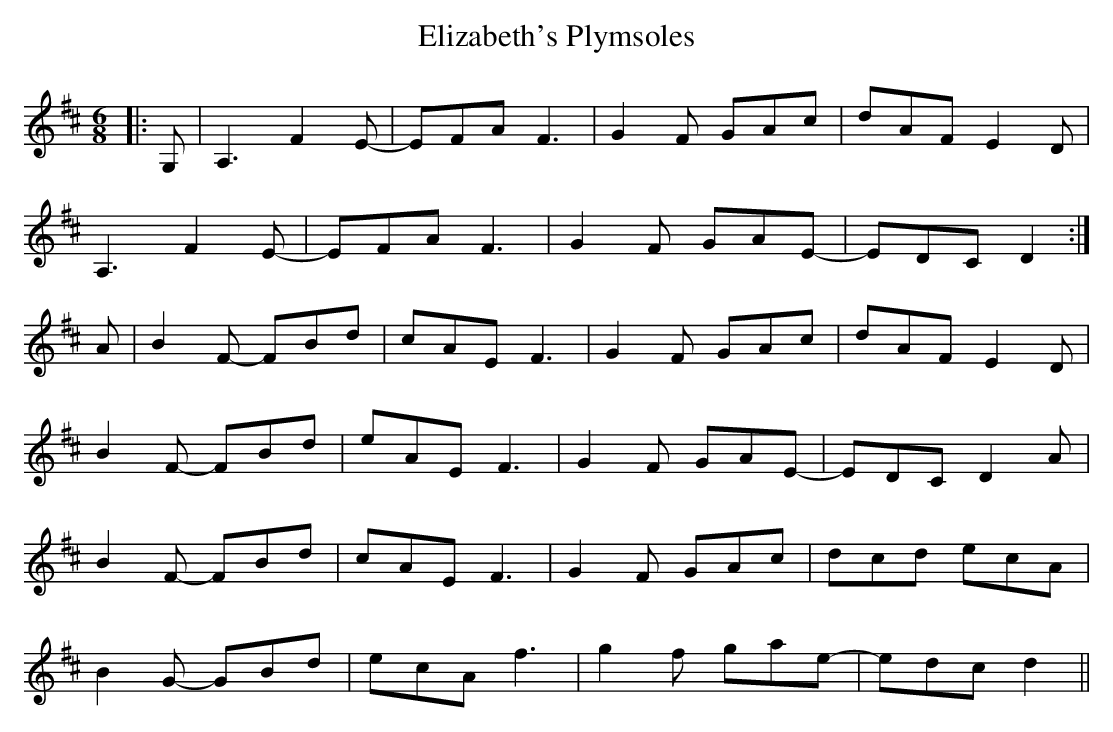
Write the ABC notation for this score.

X:1
T: Elizabeth's Plymsoles
M: 6/8
L: 1/8
K: Dmaj
|:G,|A,3F2E-|EFA F3|G2F GAc|dAF E2D|
A,3F2E-|EFA F3|G2F GAE-|EDC D2:|
A|B2F- FBd|cAE F3|G2F GAc|dAF E2D|
B2F- FBd|eAE F3|G2F GAE-|EDC D2A|
B2F- FBd|cAE F3|G2F GAc|dcd ecA|
B2G- GBd|ecA f3|g2f gae-|edc d2||
